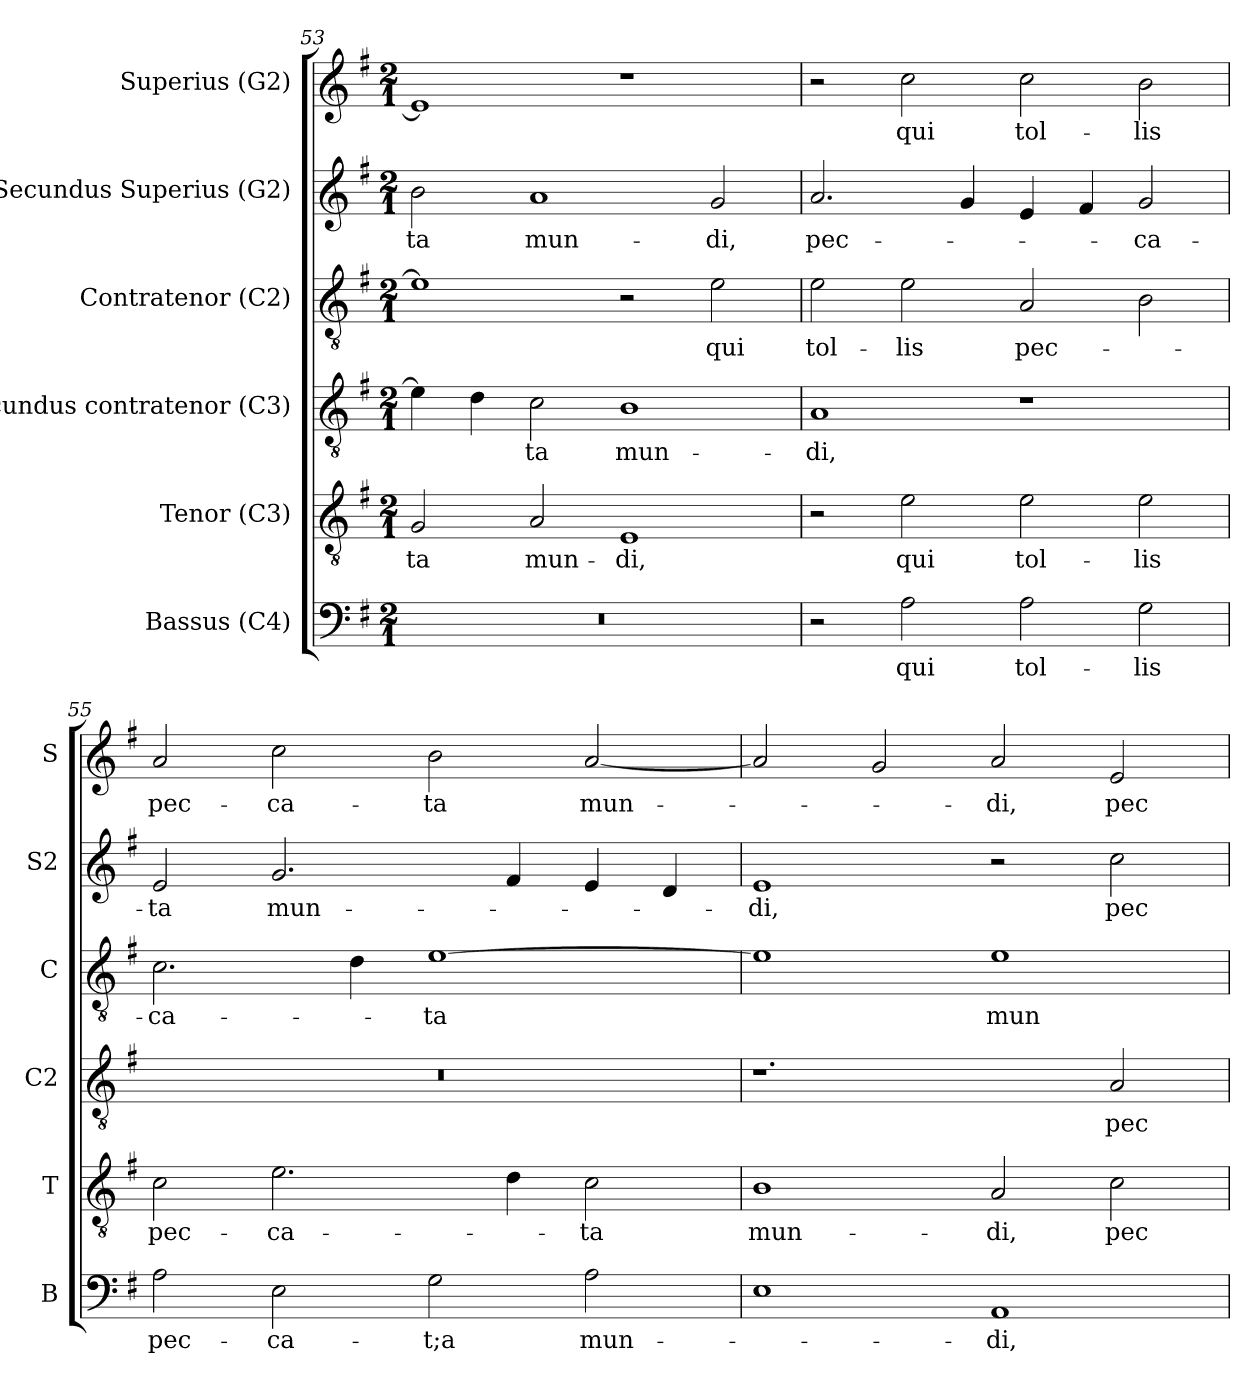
**kern	**text	**kern	**text	**kern	**text	**kern	**text	**kern	**text	**kern	**text
*part6	*part6	*part5	*part5	*part4	*part4	*part3	*part3	*part2	*part2	*part1	*part1
*staff6	*staff6	*staff5	*staff5	*staff4	*staff4	*staff3	*staff3	*staff2	*staff2	*staff1	*staff1
*I"Bassus (C4)	*	*I"Tenor (C3)	*	*I"Secundus contratenor (C3)	*	*I"Contratenor (C2)	*	*I"Secundus Superius (G2)	*	*I"Superius (G2)	*
*I'B	*	*I'T	*	*I'C2	*	*I'C	*	*I'S2	*	*I'S	*
*clefF4	*	*clefGv2	*	*clefGv2	*	*clefGv2	*	*clefG2	*	*clefG2	*
*	*	*	*	*ITrd7c12	*	*	*	*	*	*	*
*k[f#]	*	*k[f#]	*	*k[f#]	*	*k[f#]	*	*k[f#]	*	*k[f#]	*
*G:	*	*G:	*	*G:	*	*G:	*	*G:	*	*G:	*
*M2/1	*	*M2/1	*	*M2/1	*	*M2/1	*	*M2/1	*	*M2/1	*
=53	=53	=53	=53	=53	=53	=53	=53	=53	=53	=53	=53
!LO:N:vis=1	!	!	!	!	!	!	!	!	!	!	!
!	!	!	!LO:LY:b:color=#000000	!	!	!	!	!	!	!	!
!	!	!	!	!	!	!	!	!	!LO:LY:b:color=#000000	!	!
0r	.	2Gi/	-ta	4Ei\]	.	1ei]	.	2bi\	-ta	1ei]	.
.	.	.	.	4Di\	.	.	.	.	.	.	.
!	!	!	!LO:LY:b:color=#000000	!	!	!	!	!	!	!	!
!	!	!	!	!	!LO:LY:b:color=#000000	!	!	!	!	!	!
!	!	!	!	!	!	!	!	!	!LO:LY:b:color=#000000	!	!
.	.	2Ai/	mun-	2Ci\	-ta	.	.	1ai	mun-	.	.
!	!	!	!LO:LY:b:color=#000000	!	!	!	!	!	!	!	!
!	!	!	!	!	!LO:LY:b:color=#000000	!	!	!	!	!	!
.	.	1Ei	-di,	1BBi	mun-	2r	.	.	.	1r	.
!	!	!	!	!	!	!	!LO:LY:b:color=#000000	!	!	!	!
!	!	!	!	!	!	!	!	!	!LO:LY:b:color=#000000	!	!
.	.	.	.	.	.	2ei\	qui	2gi/	-di,	.	.
=54	=54	=54	=54	=54	=54	=54	=54	=54	=54	=54	=54
!	!	!	!	!	!LO:LY:b:color=#000000	!	!	!	!	!	!
!	!	!	!	!	!	!	!LO:LY:b:color=#000000	!	!	!	!
!	!	!	!	!	!	!	!	!	!LO:LY:b:color=#000000	!	!
2r	.	2r	.	1AAi	-di,	2ei\	tol-	2.ai/	pec-	2r	.
!	!LO:LY:b:color=#000000	!	!	!	!	!	!	!	!	!	!
!	!	!	!LO:LY:b:color=#000000	!	!	!	!	!	!	!	!
!	!	!	!	!	!	!	!LO:LY:b:color=#000000	!	!	!	!
!	!	!	!	!	!	!	!	!	!	!	!LO:LY:b:color=#000000
2Ai\	qui	2ei\	qui	.	.	2ei\	-lis	.	.	2cci\	qui
.	.	.	.	.	.	.	.	4gi/	.	.	.
!	!LO:LY:b:color=#000000	!	!	!	!	!	!	!	!	!	!
!	!	!	!LO:LY:b:color=#000000	!	!	!	!	!	!	!	!
!	!	!	!	!	!	!	!LO:LY:b:color=#000000	!	!	!	!
!	!	!	!	!	!	!	!	!	!	!	!LO:LY:b:color=#000000
2Ai\	tol-	2ei\	tol-	1r	.	2Ai/	pec-	4ei/	.	2cci\	tol-
.	.	.	.	.	.	.	.	4f#i/	.	.	.
!	!LO:LY:b:color=#000000	!	!	!	!	!	!	!	!	!	!
!	!	!	!LO:LY:b:color=#000000	!	!	!	!	!	!	!	!
!	!	!	!	!	!	!	!	!	!LO:LY:b:color=#000000	!	!
!	!	!	!	!	!	!	!	!	!	!	!LO:LY:b:color=#000000
2Gi\	-lis	2ei\	-lis	.	.	2Bi\	.	2gi/	-ca-	2bi\	-lis
!!LO:LB:g=z
=55	=55	=55	=55	=55	=55	=55	=55	=55	=55	=55	=55
!	!LO:LY:b:color=#000000	!	!	!	!	!	!	!	!	!	!
!	!	!	!LO:LY:b:color=#000000	!LO:N:vis=1	!	!	!	!	!	!	!
!	!	!	!	!	!	!	!LO:LY:b:color=#000000	!	!	!	!
!	!	!	!	!	!	!	!	!	!LO:LY:b:color=#000000	!	!
!	!	!	!	!	!	!	!	!	!	!	!LO:LY:b:color=#000000
2Ai\	pec-	2ci\	pec-	0r	.	2.ci\	-ca-	2ei/	-ta	2ai/	pec-
!	!LO:LY:b:color=#000000	!	!	!	!	!	!	!	!	!	!
!	!	!	!LO:LY:b:color=#000000	!	!	!	!	!	!	!	!
!	!	!	!	!	!	!	!	!	!LO:LY:b:color=#000000	!	!
!	!	!	!	!	!	!	!	!	!	!	!LO:LY:b:color=#000000
2Ei\	-ca-	2.ei\	-ca-	.	.	.	.	2.gi/	mun-	2cci\	-ca-
.	.	.	.	.	.	4di\	.	.	.	.	.
!	!LO:LY:b:color=#000000	!	!	!	!	!	!	!	!	!	!
!	!	!	!	!	!	!	!LO:LY:b:color=#000000	!	!	!	!
!	!	!	!	!	!	!	!	!	!	!	!LO:LY:b:color=#000000
2Gi\	-t;a	.	.	.	.	[1ei	-ta	.	.	2bi\	-ta
.	.	4di\	.	.	.	.	.	4f#i/	.	.	.
!	!LO:LY:b:color=#000000	!	!	!	!	!	!	!	!	!	!
!	!	!	!LO:LY:b:color=#000000	!	!	!	!	!	!	!	!
!	!	!	!	!	!	!	!	!	!	!	!LO:LY:b:color=#000000
2Ai\	mun-	2ci\	-ta	.	.	.	.	4ei/	.	[2ai/	mun-
.	.	.	.	.	.	.	.	4di/	.	.	.
=56	=56	=56	=56	=56	=56	=56	=56	=56	=56	=56	=56
!	!	!	!LO:LY:b:color=#000000	!	!	!	!	!	!	!	!
!	!	!	!	!	!	!	!	!	!LO:LY:b:color=#000000	!	!
1Ei	.	1Bi	mun-	1.r	.	1ei]	.	1ei	-di,	2ai/]	.
.	.	.	.	.	.	.	.	.	.	2gi/	.
!	!LO:LY:b:color=#000000	!	!	!	!	!	!	!	!	!	!
!	!	!	!LO:LY:b:color=#000000	!	!	!	!	!	!	!	!
!	!	!	!	!	!	!	!LO:LY:b:color=#000000	!	!	!	!
!	!	!	!	!	!	!	!	!	!	!	!LO:LY:b:color=#000000
1AAi	-di,	2Ai/	-di,	.	.	1ei	mun-	2r	.	2ai/	-di,
!	!	!	!LO:LY:b:color=#000000	!	!	!	!	!	!	!	!
!	!	!	!	!	!LO:LY:b:color=#000000	!	!	!	!	!	!
!	!	!	!	!	!	!	!	!	!LO:LY:b:color=#000000	!	!
!	!	!	!	!	!	!	!	!	!	!	!LO:LY:b:color=#000000
.	.	2ci\	pec-	2AAi/	pec-	.	.	2cci\	pec-	2ei/	pec-
=	=	=	=	=	=	=	=	=	=	=	=
*-	*-	*-	*-	*-	*-	*-	*-	*-	*-	*-	*-
